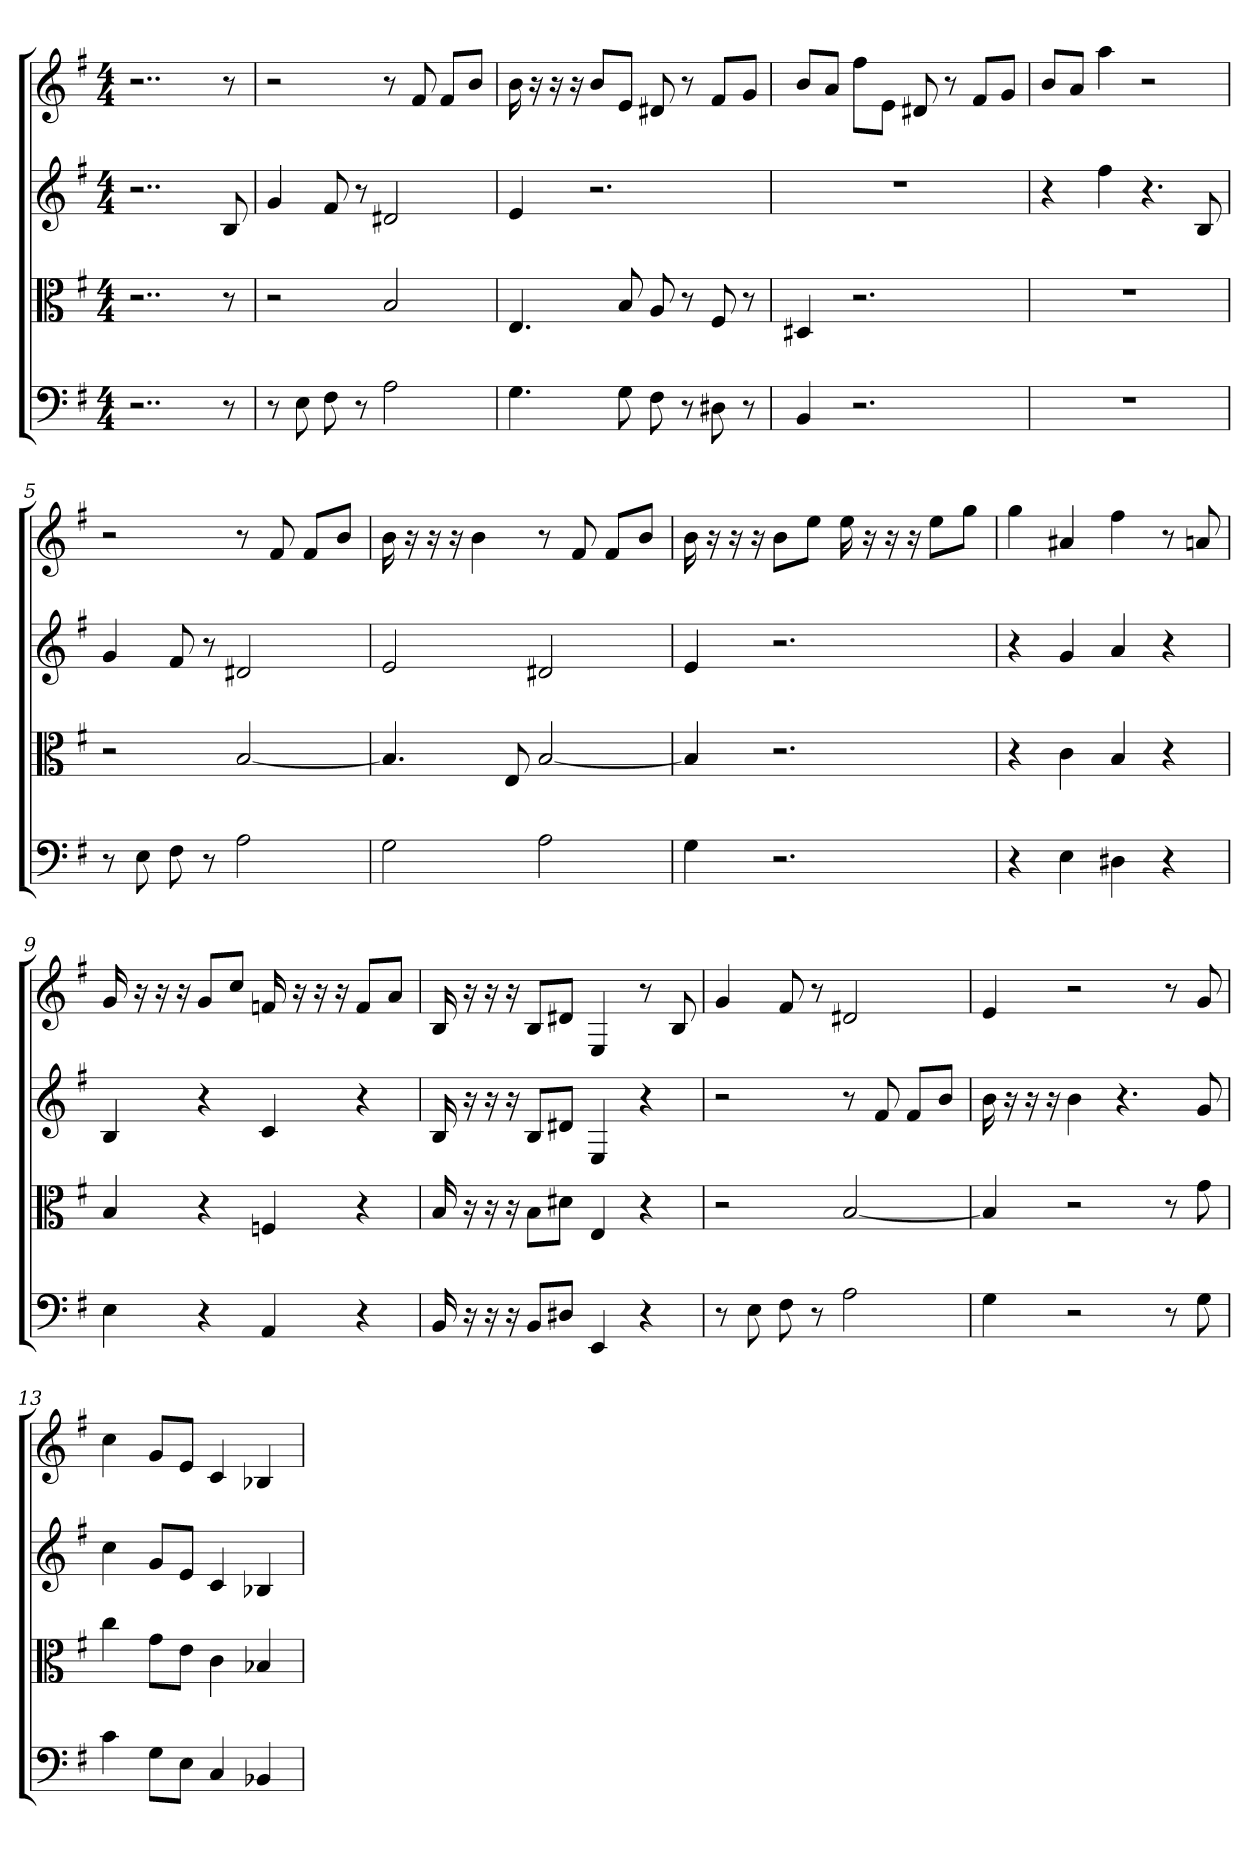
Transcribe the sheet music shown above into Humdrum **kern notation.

**kern	**kern	**kern	**kern
*part4	*part3	*part2	*part1
*staff4	*staff3	*staff2	*staff1
*clefF4	*clefC3	*clefG2	*clefG2
*k[f#]	*k[f#]	*k[f#]	*k[f#]
*e:	*e:	*e:	*e:
*M4/4	*M4/4	*M4/4	*M4/4
=	=	=	=
2..r	2..r	2..r	2..r
8r	8r	8B	8r
=1	=1	=1	=1
8r	2r	4g	2r
8E	.	.	.
8F#	.	8f#	.
8r	.	8r	.
2A	2B	2d#X	8r
.	.	.	8f#
.	.	.	8f#/L
.	.	.	8b/J
=2	=2	=2	=2
4.G	4.E	4e	16b
.	.	.	16r
.	.	.	16r
.	.	.	16r
.	.	2.r	8b/L
8G	8B	.	8e/J
8F#	8A	.	8d#X
8r	8r	.	8r
8D#X	8F#	.	8f#/L
8r	8r	.	8g/J
=3	=3	=3	=3
4BB	4D#X	1r	8b/L
.	.	.	8a/J
2.r	2.r	.	8ff#\L
.	.	.	8e\J
.	.	.	8d#X
.	.	.	8r
.	.	.	8f#/L
.	.	.	8g/J
=4	=4	=4	=4
1r	1r	4r	8b/L
.	.	.	8a/J
.	.	4ff#	4aa
.	.	4.r	2r
.	.	8B	.
=5	=5	=5	=5
8r	2r	4g	2r
8E	.	.	.
8F#	.	8f#	.
8r	.	8r	.
2A	[2B	2d#X	8r
.	.	.	8f#
.	.	.	8f#/L
.	.	.	8b/J
=6	=6	=6	=6
2G	4.B]	2e	16b
.	.	.	16r
.	.	.	16r
.	.	.	16r
.	.	.	4b
.	8E	.	.
2A	[2B	2d#X	8r
.	.	.	8f#
.	.	.	8f#/L
.	.	.	8b/J
=7	=7	=7	=7
4G	4B]	4e	16b
.	.	.	16r
.	.	.	16r
.	.	.	16r
2.r	2.r	2.r	8b\L
.	.	.	8ee\J
.	.	.	16ee
.	.	.	16r
.	.	.	16r
.	.	.	16r
.	.	.	8ee\L
.	.	.	8gg\J
=8	=8	=8	=8
4r	4r	4r	4gg
4E	4c	4g	4a#X
4D#X	4B	4a	4ff#
4r	4r	4r	8r
.	.	.	8an
=9	=9	=9	=9
4E	4B	4B	16g
.	.	.	16r
.	.	.	16r
.	.	.	16r
4r	4r	4r	8g/L
.	.	.	8cc/J
4AA	4Fn	4c	16fn
.	.	.	16r
.	.	.	16r
.	.	.	16r
4r	4r	4r	8f/L
.	.	.	8a/J
=10	=10	=10	=10
16BB	16B	16B	16B
16r	16r	16r	16r
16r	16r	16r	16r
16r	16r	16r	16r
8BB/L	8B\L	8B/L	8B/L
8D#X/J	8d#X\J	8d#X/J	8d#X/J
4EE	4E	4E	4E
4r	4r	4r	8r
.	.	.	8B
=11	=11	=11	=11
8r	2r	2r	4g
8E	.	.	.
8F#	.	.	8f#
8r	.	.	8r
2A	[2B	8r	2d#X
.	.	8f#	.
.	.	8f#/L	.
.	.	8b/J	.
=12	=12	=12	=12
4G	4B]	16b	4e
.	.	16r	.
.	.	16r	.
.	.	16r	.
2r	2r	4b	2r
.	.	4.r	.
8r	8r	.	8r
8G	8g	8g	8g
=13	=13	=13	=13
4c	4cc	4cc	4cc
8G\L	8g\L	8g/L	8g/L
8E\J	8e\J	8e/J	8e/J
4C	4c	4c	4c
4BB-X	4B-X	4B-X	4B-X
=	=	=	=
*-	*-	*-	*-
